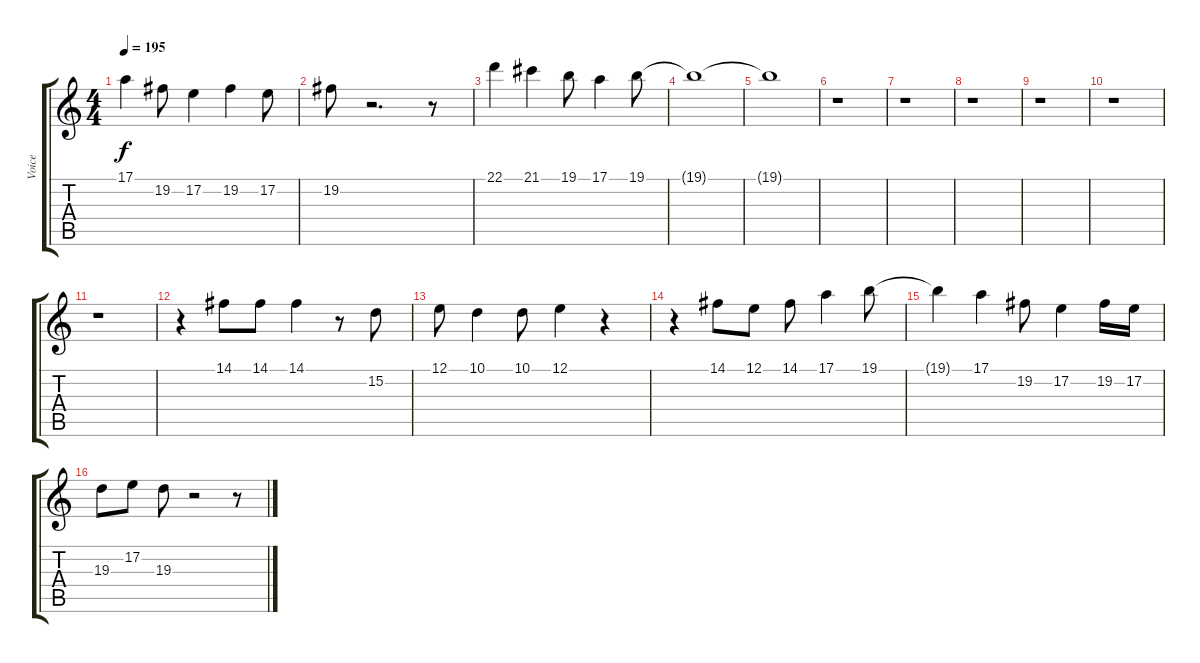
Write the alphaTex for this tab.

\track ("Voice" "Voice") {instrument rockorgan}
\staff {score tabs}
\tuning (E4 B3 G3 D3 A2 E2) {hide}
\ts (4 4)
\tempo 195
\clef g2
\ks c
17.1{t}.4{dy f} 19.2.8 17.2.4 19.2.4 17.2.8 |
19.2.8 r.2{d} r.8 |
22.1.4 21.1.4 19.1.8 17.1.4 19.1.8 |
19.1{t}.1 |
19.1{t}.1 |
r.1 |
r.1 |
r.1 |
r.1 |
r.1 |
r.1 |
r.4 14.1.8 14.1.8 14.1.4 r.8 15.2.8 |
12.1.8 10.1.4 10.1.8 12.1.4 r.4 |
r.4 14.1.8 12.1.8 14.1.8 17.1.4 19.1.8 |
19.1{t}.4 17.1.4 19.2.8 17.2.4 19.2.16 17.2.16 |
19.3.8 17.2.8 19.3.8 r.2 r.8
